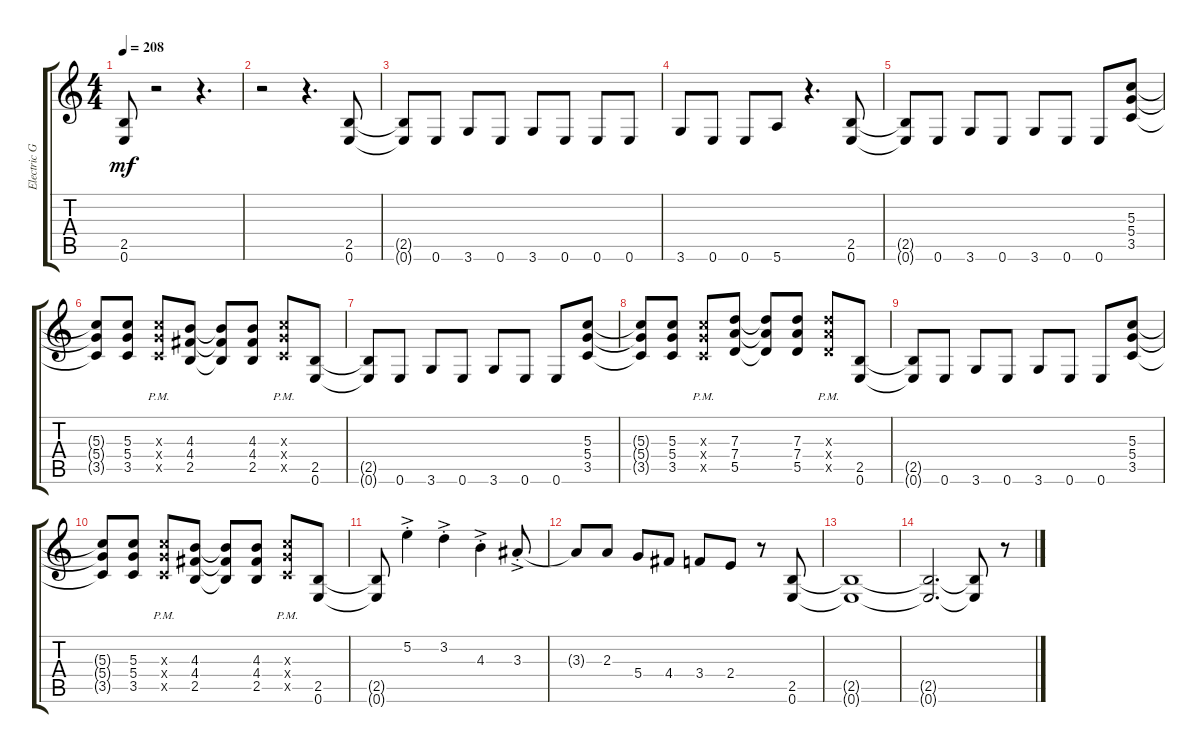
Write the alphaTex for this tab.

\track ("Electric Guitar" "Electric G") {instrument distortionguitar}
\staff {score tabs}
\tuning (E4 B3 G3 D3 A2 E2) {hide}
\ts (4 4)
\tempo 208
\clef g2
\ks c
(2.5 0.6).8{dy mf instrument distortionguitar} r.2 r.4{d} |
r.2 r.4{d} (2.5 0.6).8 |
(2.5{t} 0.6{t}).8 0.6.8 3.6.8 0.6.8 3.6.8 0.6.8 0.6.8 0.6.8 |
3.6.8 0.6.8 0.6.8 5.6.8 r.4{d} (2.5 0.6).8 |
(2.5{t} 0.6{t}).8 0.6.8 3.6.8 0.6.8 3.6.8 0.6.8 0.6.8 (5.3 5.4 3.5).8 |
(5.3{t} 5.4{t} 3.5{t}).8 (5.3 5.4 3.5).8 (5.3{pm x} 5.4{pm x} 3.5{pm x}).8 (4.3 4.4 2.5).8 (4.3{t} 4.4{t} 2.5{t}).8 (4.3 4.4 2.5).8 (5.3{pm x} 5.4{pm x} 3.5{pm x}).8 (2.5 0.6).8 |
(2.5{t} 0.6{t}).8 0.6.8 3.6.8 0.6.8 3.6.8 0.6.8 0.6.8 (5.3 5.4 3.5).8 |
(5.3{t} 5.4{t} 3.5{t}).8 (5.3 5.4 3.5).8 (5.3{pm x} 5.4{pm x} 3.5{pm x}).8 (7.3 7.4 5.5).8 (7.3{t} 7.4{t} 5.5{t}).8 (7.3 7.4 5.5).8 (7.3{pm x} 7.4{pm x} 5.5{pm x}).8 (2.5 0.6).8 |
(2.5{t} 0.6{t}).8 0.6.8 3.6.8 0.6.8 3.6.8 0.6.8 0.6.8 (5.3 5.4 3.5).8 |
(5.3{t} 5.4{t} 3.5{t}).8 (5.3 5.4 3.5).8 (5.3{pm x} 5.4{pm x} 3.5{pm x}).8 (4.3 4.4 2.5).8 (4.3{t} 4.4{t} 2.5{t}).8 (4.3 4.4 2.5).8 (5.3{pm x} 5.4{pm x} 3.5{pm x}).8 (2.5 0.6).8 |
(2.5{t} 0.6{t}).8 5.2{ac st}.4 3.2{ac st}.4 4.3{ac st}.4 3.3{ac st}.8 |
3.3{t}.8 2.3.8 5.4.8 4.4.8 3.4.8 2.4.8 r.8 (2.5 0.6).8 |
(2.5{t} 0.6{t}).1 |
(2.5{t} 0.6{t}).2{d} (2.5{t} 0.6{t}).8 r.8
